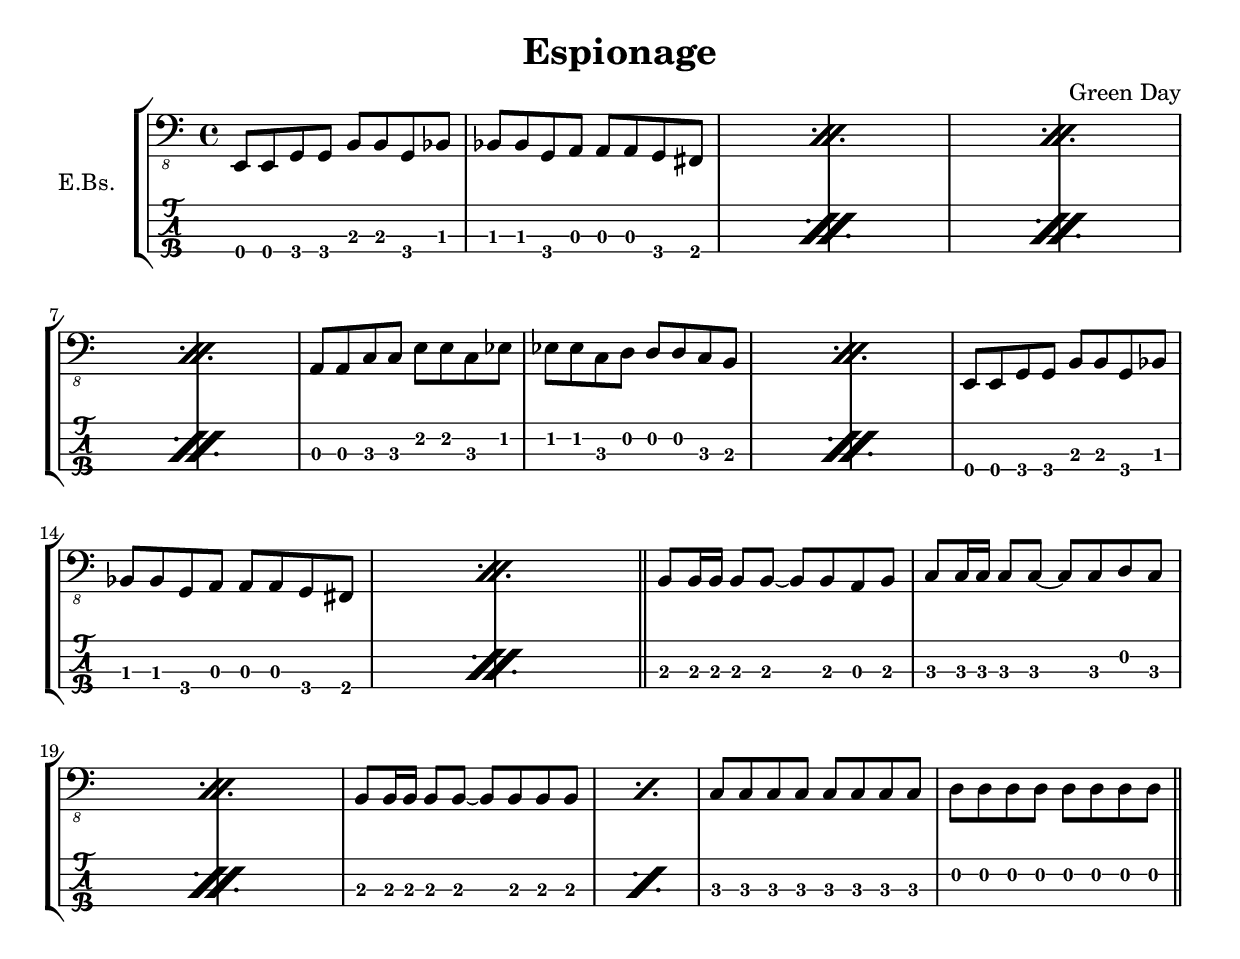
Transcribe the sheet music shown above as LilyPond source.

\version "2.19.82"

\header {
	title = "Espionage"
	composer = "Green Day"
}

global = {
	\key c \major
}

electricBass_greenday_espionage = \relative c,, {
	\time 4/4
	\repeat percent 4 {
		e8 e	g8 g	b8 b	g8 bes |
		bes8 bes  g8 a	a8 a	g8 fis |	
	}
	\repeat percent 2 {
		a8 a	c8 c	e8 e	c8 es |
		es8 es  c8 d	d8 d	c8 b |	
	}
	\repeat percent 2 {
		e,=,,8 e	g8 g	b8 b	g8 bes |
		bes8 bes  g8 a	a8 a	g8 fis |	
	}

	\bar "||"

	% Bridge
	\repeat percent 2 {
		b8 b16 b	b8 b~	b8 b	a8 b |
		c8 c16 c	c8 c~	c8 c d c |
	}
	\repeat percent 2 {
		b8 b16 b	b8 b~	b8 b	b8 b |
	}
	c8 8 8 8 8 8 8 8 |
	d8 8 8 8 8 8 8 8 |
	\bar "||"
}

\score {
	\new StaffGroup \with {
		\consists "Instrument_name_engraver"
		instrumentName = "E.Bs."
	} <<
		\new Staff \with {
			midiInstrument = "electric bass (finger)"
		} { \clef "bass_8" \electricBass_greenday_espionage }
		\new TabStaff \with {
			stringTunings = #bass-tuning
			%minimumFret = #5
		} \electricBass_greenday_espionage
	>>
	\layout { }
	\midi {
		\tempo 4=120
	}
}
